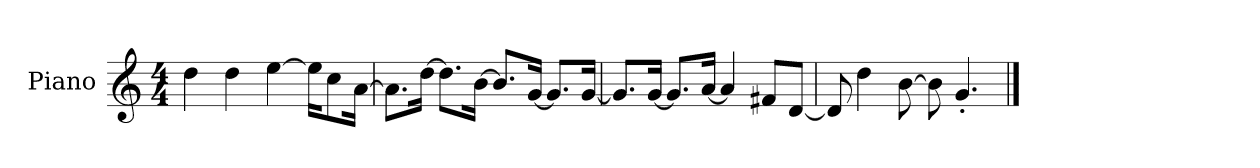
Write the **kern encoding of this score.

**kern
*part1
*staff1
*I"Piano
*I'P-no
*clefG2
*k[]
*M4/4
*MM90
=1
4dd\
4dd\
[4ee\
16ee\KL]
8cc\
[16a\Jk
=2
8.a\L]
[16dd\Jk
8.dd\L]
[16b\Jk
8.b/L]
[16g/Jk
8.g/L]
[16g/Jk
=3
8.g/L]
[16g/Jk
8.g/L]
[16a/Jk
4a/]
8f#X/L
[8d/J
=4
8d/]
4dd\
[8b\
8b\]
4.g'/
==
*-
